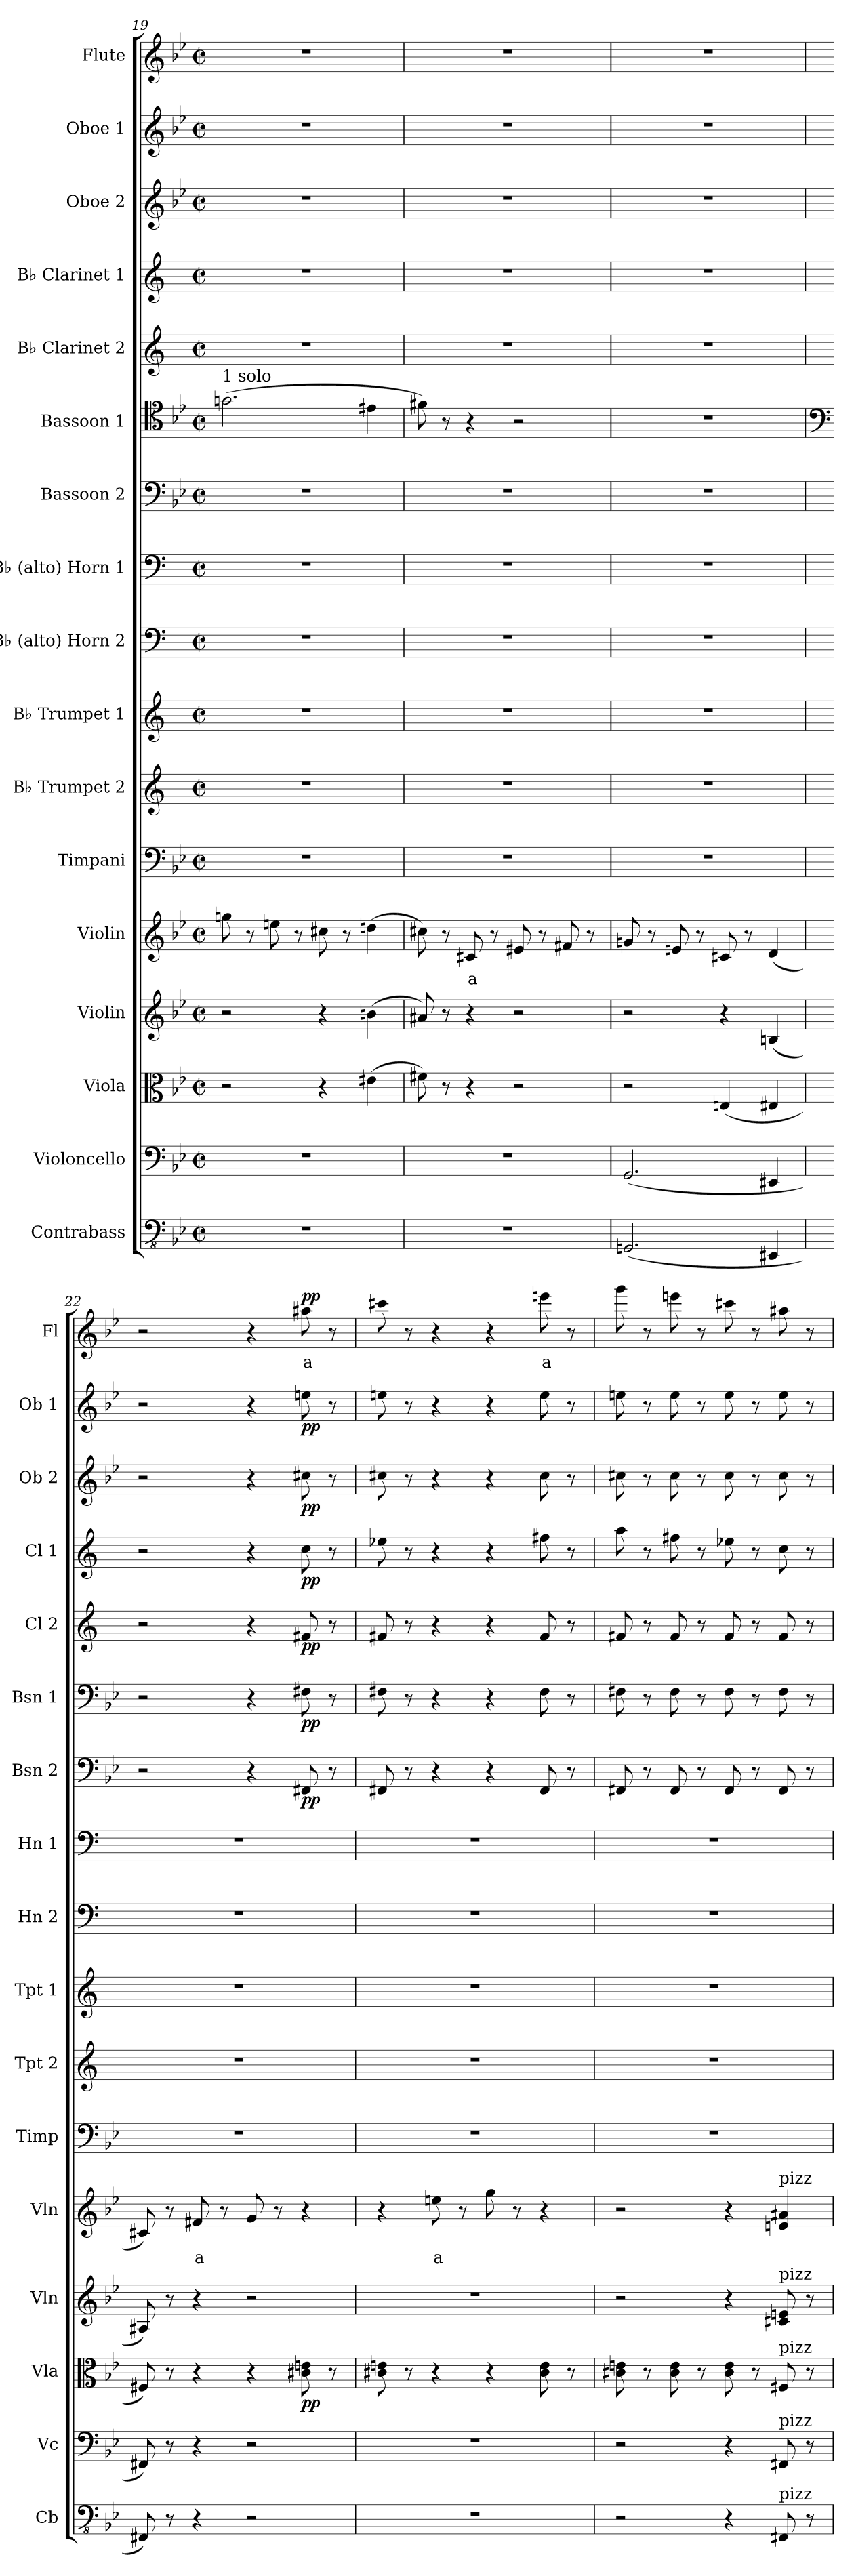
**kern	**kern	**kern	**dynam	**kern	**kern	**text	**kern	**kern	**kern	**kern	**kern	**kern	**dynam	**kern	**dynam	**kern	**dynam	**kern	**dynam	**kern	**dynam	**kern	**dynam	**kern	**text	**dynam
*part17	*part16	*part15	*part15	*part14	*part13	*part13	*part12	*part11	*part10	*part9	*part8	*part7	*part7	*part6	*part6	*part5	*part5	*part4	*part4	*part3	*part3	*part2	*part2	*part1	*part1	*part1
*staff17	*staff16	*staff15	*staff15	*staff14	*staff13	*staff13	*staff12	*staff11	*staff10	*staff9	*staff8	*staff7	*staff7	*staff6	*staff6	*staff5	*staff5	*staff4	*staff4	*staff3	*staff3	*staff2	*staff2	*staff1	*staff1	*staff1
*I"Contrabass	*I"Violoncello	*I"Viola	*	*I"Violin	*I"Violin	*	*I"Timpani	*I"B♭ Trumpet 2	*I"B♭ Trumpet 1	*I"B♭ (alto) Horn 2	*I"B♭ (alto) Horn 1	*I"Bassoon 2	*	*I"Bassoon 1	*	*I"B♭ Clarinet 2	*	*I"B♭ Clarinet 1	*	*I"Oboe 2	*	*I"Oboe 1	*	*I"Flute	*	*
*I'Cb	*I'Vc	*I'Vla	*	*I'Vln	*I'Vln	*	*I'Timp	*I'Tpt 2	*I'Tpt 1	*I'Hn 2	*I'Hn 1	*I'Bsn 2	*	*I'Bsn 1	*	*I'Cl 2	*	*I'Cl 1	*	*I'Ob 2	*	*I'Ob 1	*	*I'Fl	*	*
*clefFv4	*clefF4	*clefC3	*	*clefG2	*clefG2	*	*clefF4	*clefG2	*clefG2	*clefF4	*clefF4	*clefF4	*	*clefC4	*	*clefG2	*	*clefG2	*	*clefG2	*	*clefG2	*	*clefG2	*	*
*	*	*	*	*	*	*	*	*ITrd1c2	*ITrd1c2	*ITrd1c2	*ITrd1c2	*	*	*	*	*ITrd1c2	*	*ITrd1c2	*	*	*	*	*	*	*	*
*k[b-e-]	*k[b-e-]	*k[b-e-]	*	*k[b-e-]	*k[b-e-]	*	*k[b-e-]	*k[b-e-]	*k[b-e-]	*k[b-e-]	*k[b-e-]	*k[b-e-]	*	*k[b-e-]	*	*k[b-e-]	*	*k[b-e-]	*	*k[b-e-]	*	*k[b-e-]	*	*k[b-e-]	*	*
*M2/2	*M2/2	*M2/2	*	*M2/2	*M2/2	*	*M2/2	*M2/2	*M2/2	*M2/2	*M2/2	*M2/2	*	*M2/2	*	*M2/2	*	*M2/2	*	*M2/2	*	*M2/2	*	*M2/2	*	*
*met(c|)	*met(c|)	*met(c|)	*	*met(c|)	*met(c|)	*	*met(c|)	*met(c|)	*met(c|)	*met(c|)	*met(c|)	*met(c|)	*	*met(c|)	*	*met(c|)	*	*met(c|)	*	*met(c|)	*	*met(c|)	*	*met(c|)	*	*
=19	=19	=19	=19	=19	=19	=19	=19	=19	=19	=19	=19	=19	=19	=19	=19	=19	=19	=19	=19	=19	=19	=19	=19	=19	=19	=19
!	!	!	!	!	!	!	!	!	!	!	!	!	!	!LO:TX:a:t=1 solo	!	!	!	!	!	!	!	!	!	!	!	!
1r	1r	2r	.	2r	8ggn\	.	1r	1r	1r	1r	1r	1r	.	(>2.gn\	.	1r	.	1r	.	1r	.	1r	.	1r	.	.
.	.	.	.	.	8r	.	.	.	.	.	.	.	.	.	.	.	.	.	.	.	.	.	.	.	.	.
.	.	.	.	.	8een\	.	.	.	.	.	.	.	.	.	.	.	.	.	.	.	.	.	.	.	.	.
.	.	.	.	.	8r	.	.	.	.	.	.	.	.	.	.	.	.	.	.	.	.	.	.	.	.	.
.	.	4r	.	4r	8cc#X\	.	.	.	.	.	.	.	.	.	.	.	.	.	.	.	.	.	.	.	.	.
.	.	.	.	.	8r	.	.	.	.	.	.	.	.	.	.	.	.	.	.	.	.	.	.	.	.	.
.	.	(>4e#X\	.	(>4bn\	(>4ddn\	.	.	.	.	.	.	.	.	4e#X\	.	.	.	.	.	.	.	.	.	.	.	.
=20	=20	=20	=20	=20	=20	=20	=20	=20	=20	=20	=20	=20	=20	=20	=20	=20	=20	=20	=20	=20	=20	=20	=20	=20	=20	=20
1r	1r	8f#X\)	.	8a#X/)	8cc#X\)	.	1r	1r	1r	1r	1r	1r	.	8f#X\)	.	1r	.	1r	.	1r	.	1r	.	1r	.	.
.	.	8r	.	8r	8r	.	.	.	.	.	.	.	.	8r	.	.	.	.	.	.	.	.	.	.	.	.
!	!	!	!	!	!	!LO:LY:b:color=#FF0000	!	!	!	!	!	!	!	!	!	!	!	!	!	!	!	!	!	!	!	!
.	.	4r	.	4r	8c#X/	a	.	.	.	.	.	.	.	4r	.	.	.	.	.	.	.	.	.	.	.	.
.	.	.	.	.	8r	.	.	.	.	.	.	.	.	.	.	.	.	.	.	.	.	.	.	.	.	.
.	.	2r	.	2r	8e#X/	.	.	.	.	.	.	.	.	2r	.	.	.	.	.	.	.	.	.	.	.	.
.	.	.	.	.	8r	.	.	.	.	.	.	.	.	.	.	.	.	.	.	.	.	.	.	.	.	.
.	.	.	.	.	8f#X/	.	.	.	.	.	.	.	.	.	.	.	.	.	.	.	.	.	.	.	.	.
.	.	.	.	.	8r	.	.	.	.	.	.	.	.	.	.	.	.	.	.	.	.	.	.	.	.	.
=21	=21	=21	=21	=21	=21	=21	=21	=21	=21	=21	=21	=21	=21	=21	=21	=21	=21	=21	=21	=21	=21	=21	=21	=21	=21	=21
(<2.GGGn/	(<2.GG/	2r	.	2r	8gn/	.	1r	1r	1r	1r	1r	1r	.	1r	.	1r	.	1r	.	1r	.	1r	.	1r	.	.
.	.	.	.	.	8r	.	.	.	.	.	.	.	.	.	.	.	.	.	.	.	.	.	.	.	.	.
.	.	.	.	.	8en/	.	.	.	.	.	.	.	.	.	.	.	.	.	.	.	.	.	.	.	.	.
.	.	.	.	.	8r	.	.	.	.	.	.	.	.	.	.	.	.	.	.	.	.	.	.	.	.	.
.	.	(<4En/	.	4r	8c#X/	.	.	.	.	.	.	.	.	.	.	.	.	.	.	.	.	.	.	.	.	.
.	.	.	.	.	8r	.	.	.	.	.	.	.	.	.	.	.	.	.	.	.	.	.	.	.	.	.
4EEE#X/	4EE#X/	4E#X/	.	(<4Bn/	(<4d/	.	.	.	.	.	.	.	.	.	.	.	.	.	.	.	.	.	.	.	.	.
!!LO:PB:g=z
=22	=22	=22	=22	=22	=22	=22	=22	=22	=22	=22	=22	=22	=22	=22	=22	=22	=22	=22	=22	=22	=22	=22	=22	=22	=22	=22
*	*	*	*	*	*	*	*	*	*	*	*	*	*	*clefF4	*	*	*	*	*	*	*	*	*	*	*	*
8FFF#X/)	8FF#X/)	8F#X/)	.	8A#X/)	8c#X/)	.	1r	1r	1r	1r	1r	2r	.	2r	.	2r	.	2r	.	2r	.	2r	.	2r	.	.
8r	8r	8r	.	8r	8r	.	.	.	.	.	.	.	.	.	.	.	.	.	.	.	.	.	.	.	.	.
!	!	!	!	!	!	!LO:LY:b:color=#FF0000	!	!	!	!	!	!	!	!	!	!	!	!	!	!	!	!	!	!	!	!
4r	4r	4r	.	4r	8f#X/	a	.	.	.	.	.	.	.	.	.	.	.	.	.	.	.	.	.	.	.	.
.	.	.	.	.	8r	.	.	.	.	.	.	.	.	.	.	.	.	.	.	.	.	.	.	.	.	.
2r	2r	4r	.	2r	8g/	.	.	.	.	.	.	4r	.	4r	.	4r	.	4r	.	4r	.	4r	.	4r	.	.
.	.	.	.	.	8r	.	.	.	.	.	.	.	.	.	.	.	.	.	.	.	.	.	.	.	.	.
!	!	!	!LO:DY:b	!	!	!	!	!	!	!	!	!	!LO:DY:b	!	!LO:DY:b	!	!LO:DY:b	!	!LO:DY:b	!	!LO:DY:b	!	!LO:DY:b	!	!LO:LY:b:color=#FF0000	!LO:DY:b
.	.	8c#X\ 8en\	pp	.	4r	.	.	.	.	.	.	8FF#X/	pp	8F#X\	pp	8en/	pp	8b-\	pp	8cc#X\	pp	8een\	pp	8aa#X\	a	pp
.	.	8r	.	.	.	.	.	.	.	.	.	8r	.	8r	.	8r	.	8r	.	8r	.	8r	.	8r	.	.
=23	=23	=23	=23	=23	=23	=23	=23	=23	=23	=23	=23	=23	=23	=23	=23	=23	=23	=23	=23	=23	=23	=23	=23	=23	=23	=23
1r	1r	8c#X\ 8en\	.	1r	4r	.	1r	1r	1r	1r	1r	8FF#X/	.	8F#X\	.	8en/	.	8dd-X\	.	8cc#X\	.	8een\	.	8ccc#X\	.	.
.	.	8r	.	.	.	.	.	.	.	.	.	8r	.	8r	.	8r	.	8r	.	8r	.	8r	.	8r	.	.
!	!	!	!	!	!	!LO:LY:b:color=#FF0000	!	!	!	!	!	!	!	!	!	!	!	!	!	!	!	!	!	!	!	!
.	.	4r	.	.	8een\	a	.	.	.	.	.	4r	.	4r	.	4r	.	4r	.	4r	.	4r	.	4r	.	.
.	.	.	.	.	8r	.	.	.	.	.	.	.	.	.	.	.	.	.	.	.	.	.	.	.	.	.
.	.	4r	.	.	8gg\	.	.	.	.	.	.	4r	.	4r	.	4r	.	4r	.	4r	.	4r	.	4r	.	.
.	.	.	.	.	8r	.	.	.	.	.	.	.	.	.	.	.	.	.	.	.	.	.	.	.	.	.
!	!	!	!	!	!	!	!	!	!	!	!	!	!	!	!	!	!	!	!	!	!	!	!	!	!LO:LY:b:color=#FF0000	!
.	.	8c#\ 8e\	.	.	4r	.	.	.	.	.	.	8FF#/	.	8F#\	.	8e/	.	8een\	.	8cc#\	.	8ee\	.	8eeen\	a	.
.	.	8r	.	.	.	.	.	.	.	.	.	8r	.	8r	.	8r	.	8r	.	8r	.	8r	.	8r	.	.
=24	=24	=24	=24	=24	=24	=24	=24	=24	=24	=24	=24	=24	=24	=24	=24	=24	=24	=24	=24	=24	=24	=24	=24	=24	=24	=24
2r	2r	8c#X\ 8en\	.	2r	2r	.	1r	1r	1r	1r	1r	8FF#X/	.	8F#X\	.	8en/	.	8gg\	.	8cc#X\	.	8een\	.	8ggg\	.	.
.	.	8r	.	.	.	.	.	.	.	.	.	8r	.	8r	.	8r	.	8r	.	8r	.	8r	.	8r	.	.
.	.	8c#\ 8e\	.	.	.	.	.	.	.	.	.	8FF#/	.	8F#\	.	8e/	.	8een\	.	8cc#\	.	8ee\	.	8eeen\	.	.
.	.	8r	.	.	.	.	.	.	.	.	.	8r	.	8r	.	8r	.	8r	.	8r	.	8r	.	8r	.	.
4r	4r	8c#\ 8e\	.	4r	4r	.	.	.	.	.	.	8FF#/	.	8F#\	.	8e/	.	8dd-X\	.	8cc#\	.	8ee\	.	8ccc#X\	.	.
.	.	8r	.	.	.	.	.	.	.	.	.	8r	.	8r	.	8r	.	8r	.	8r	.	8r	.	8r	.	.
!	!	!	!	!	!LO:TX:a:t=pizz	!	!	!	!	!	!	!	!	!	!	!	!	!	!	!	!	!	!	!	!	!
!	!	!	!	!LO:TX:a:t=pizz	!	!	!	!	!	!	!	!	!	!	!	!	!	!	!	!	!	!	!	!	!	!
!	!	!LO:TX:a:t=pizz	!	!	!	!	!	!	!	!	!	!	!	!	!	!	!	!	!	!	!	!	!	!	!	!
!	!LO:TX:a:t=pizz	!	!	!	!	!	!	!	!	!	!	!	!	!	!	!	!	!	!	!	!	!	!	!	!	!
!LO:TX:a:t=pizz	!	!	!	!	!	!	!	!	!	!	!	!	!	!	!	!	!	!	!	!	!	!	!	!	!	!
8FFF#X/	8FF#X/	8F#X/	.	8c#X/ 8en/	4en/ 4a#X/	.	.	.	.	.	.	8FF#/	.	8F#\	.	8e/	.	8b-\	.	8cc#\	.	8ee\	.	8aa#X\	.	.
8r	8r	8r	.	8r	.	.	.	.	.	.	.	8r	.	8r	.	8r	.	8r	.	8r	.	8r	.	8r	.	.
=	=	=	=	=	=	=	=	=	=	=	=	=	=	=	=	=	=	=	=	=	=	=	=	=	=	=
*-	*-	*-	*-	*-	*-	*-	*-	*-	*-	*-	*-	*-	*-	*-	*-	*-	*-	*-	*-	*-	*-	*-	*-	*-	*-	*-
